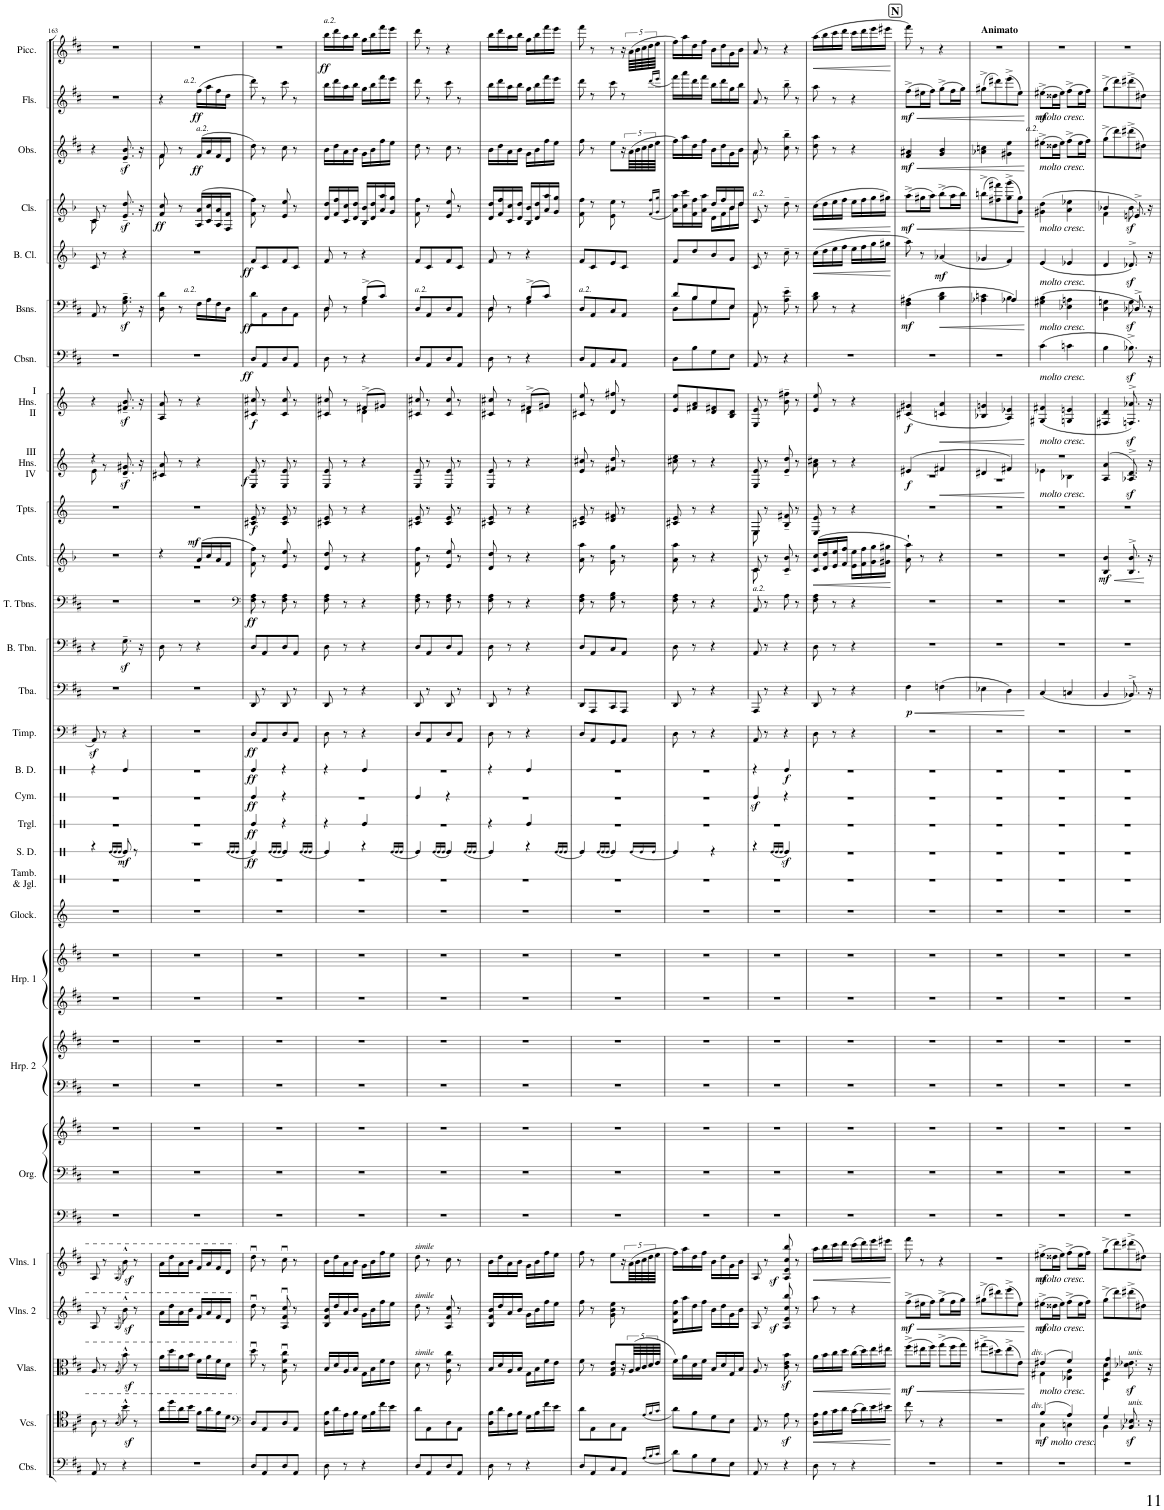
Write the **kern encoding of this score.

**kern	**kern	**dynam	**kern	**dynam	**kern	**dynam	**kern	**dynam	**kern	**kern	**kern	**kern	**kern	**kern	**kern	**kern	**kern	**kern	**dynam	**kern	**dynam	**kern	**dynam	**kern	**dynam	**kern	**dynam	**kern	**dynam	**kern	**kern	**dynam	**kern	**dynam	**kern	**dynam	**kern	**dynam	**kern	**dynam	**kern	**dynam	**kern	**dynam	**kern	**dynam	**kern	**dynam	**kern	**dynam	**kern	**dynam	**kern	**dynam
*part29	*part28	*part28	*part27	*part27	*part26	*part26	*part25	*part25	*part24	*part24	*part24	*part23	*part23	*part22	*part22	*part21	*part20	*part19	*part19	*part18	*part18	*part17	*part17	*part16	*part16	*part15	*part15	*part14	*part14	*part13	*part12	*part12	*part11	*part11	*part10	*part10	*part9	*part9	*part8	*part8	*part7	*part7	*part6	*part6	*part5	*part5	*part4	*part4	*part3	*part3	*part2	*part2	*part1	*part1
*staff33	*staff32	*staff32	*staff31	*staff31	*staff30	*staff30	*staff29	*staff29	*staff28	*staff27	*staff26	*staff25	*staff24	*staff23	*staff22	*staff21	*staff20	*staff19	*staff19	*staff18	*staff18	*staff17	*staff17	*staff16	*staff16	*staff15	*staff15	*staff14	*staff14	*staff13	*staff12	*staff12	*staff11	*staff11	*staff10	*staff10	*staff9	*staff9	*staff8	*staff8	*staff7	*staff7	*staff6	*staff6	*staff5	*staff5	*staff4	*staff4	*staff3	*staff3	*staff2	*staff2	*staff1	*staff1
*I"Contrabasses	*I"Violoncellos	*	*I"Violas	*	*I"Violins 2	*	*I"Violins 1	*	*I"Organ	*	*	*I"Harp 2	*	*I"Harp 1	*	*I"Glockenspiel	*I"Tambourine &amp; Jingles	*I"Snare Drum	*	*I"Triangle	*	*I"Cymbal	*	*I"Bass Drum	*	*I"Timpani	*	*I"Tuba	*	*I"Bass Trombone	*I"2 Tenor Trombones	*	*I"2 A Cornets	*	*I"2 F Trumpets	*	*I"III F Horns IV	*	*I"I F Horns II	*	*I"Contrabassoon	*	*I"2 Bassoons	*	*I"A Bass Clarinet	*	*I"2 A Clarinets	*	*I"2 Oboes	*	*I"2 Flutes	*	*I"Piccolo (II ad lib.)	*
*I'Cbs.	*I'Vcs.	*	*I'Vlas.	*	*I'Vlns. 2	*	*I'Vlns. 1	*	*I'Org.	*	*	*I'Hrp. 2	*	*I'Hrp. 1	*	*I'Glock.	*I'Tamb. &amp; Jgl.	*I'S. D.	*	*I'Trgl.	*	*I'Cym.	*	*I'B. D.	*	*I'Timp.	*	*I'Tba.	*	*I'B. Tbn.	*I'T. Tbns.	*	*I'Cnts.	*	*I'Tpts.	*	*I'III Hns. IV	*	*I'I Hns. II	*	*I'Cbsn.	*	*I'Bsns.	*	*I'B. Cl.	*	*I'Cls.	*	*I'Obs.	*	*I'Fls.	*	*I'Picc.	*
!!LO:PB:g=z
*clefF4	*clefC4	*	*clefC3	*	*clefG2	*	*clefG2	*	*clefF4	*clefF4	*clefG2	*clefF4	*clefG2	*clefG2	*clefG2	*clefG2	*clefX	*clefX	*	*clefX	*	*clefX	*	*clefX	*	*clefF4	*	*clefF4	*	*clefF4	*clefF4	*	*clefG2	*	*clefG2	*	*clefG2	*	*clefG2	*	*clefF4	*	*clefF4	*	*clefG2	*	*clefG2	*	*clefG2	*	*clefG2	*	*clefG2	*
*Trd7c12	*	*	*	*	*	*	*	*	*	*	*	*	*	*	*	*Trd-14c-24	*	*	*	*	*	*	*	*	*	*	*	*	*	*	*	*	*Trd2c3	*	*Trd-3c-5	*	*Trd4c7	*	*Trd4c7	*	*Trd7c12	*	*	*	*Trd9c15	*	*Trd2c3	*	*	*	*	*	*Trd-7c-12	*
*k[f#c#]	*k[f#c#]	*	*k[f#c#]	*	*k[f#c#]	*	*k[f#c#]	*	*k[f#c#]	*k[f#c#]	*k[f#c#]	*k[f#c#]	*k[f#c#]	*k[f#c#]	*k[f#c#]	*k[]	*k[]	*k[]	*	*k[]	*	*k[]	*	*k[]	*	*k[f#]	*	*k[f#c#]	*	*k[f#c#]	*k[f#c#]	*	*k[b-]	*	*k[]	*	*k[]	*	*k[]	*	*k[f#c#]	*	*k[f#c#]	*	*k[b-]	*	*k[b-]	*	*k[f#c#]	*	*k[f#c#]	*	*k[f#c#]	*
*M2/4	*M2/4	*	*M2/4	*	*M2/4	*	*M2/4	*	*M2/4	*M2/4	*M2/4	*M2/4	*M2/4	*M2/4	*M2/4	*M2/4	*M2/4	*M2/4	*	*M2/4	*	*M2/4	*	*M2/4	*	*M2/4	*	*M2/4	*	*M2/4	*M2/4	*	*M2/4	*	*M2/4	*	*M2/4	*	*M2/4	*	*M2/4	*	*M2/4	*	*M2/4	*	*M2/4	*	*M2/4	*	*M2/4	*	*M2/4	*
=163	=163	=163	=163	=163	=163	=163	=163	=163	=163	=163	=163	=163	=163	=163	=163	=163	=163	=163	=163	=163	=163	=163	=163	=163	=163	=163	=163	=163	=163	=163	=163	=163	=163	=163	=163	=163	=163	=163	=163	=163	=163	=163	=163	=163	=163	=163	=163	=163	=163	=163	=163	=163	=163	=163
*	*	*	*	*	*	*	*	*	*	*	*	*	*	*	*	*	*	*^	*	*	*	*	*	*	*	*	*	*	*	*	*	*	*	*	*	*	*^	*	*	*	*	*	*	*	*	*	*^	*	*	*	*	*	*	*
8AA/	8A\	.	8A/	.	8A/	.	8A/	.	2r	2r	2r	2r	2r	2r	2r	2r	2r	4r	8.ryy	.	2r	.	2r	.	4r	.	8AAz</	.	2r	.	4r	2r	.	2r	.	2r	.	4r	8e\	.	4r	.	2r	.	8AA/	.	8c/	.	8c/	8c\	.	4r	.	2r	.	2r	.
8r	8r	.	8r	.	8r	.	8r	.	.	.	.	.	.	.	.	.	.	.	.	.	.	.	.	.	.	.	8r	.	.	.	.	.	.	.	.	.	.	.	8r	.	.	.	.	.	8r	.	8r	.	8r	8ryy	.	.	.	.	.	.	.
.	.	.	.	.	.	.	.	.	.	.	.	.	.	.	.	.	.	.	(<48Re!/LL	.	.	.	.	.	.	.	.	.	.	.	.	.	.	.	.	.	.	.	.	.	.	.	.	.	.	.	.	.	.	.	.	.	.	.	.	.	.
.	.	.	.	.	.	.	.	.	.	.	.	.	.	.	.	.	.	.	48Re!/	.	.	.	.	.	.	.	.	.	.	.	.	.	.	.	.	.	.	.	.	.	.	.	.	.	.	.	.	.	.	.	.	.	.	.	.	.	.
.	.	.	.	.	.	.	.	.	.	.	.	.	.	.	.	.	.	.	48Re!/JJ	.	.	.	.	.	.	.	.	.	.	.	.	.	.	.	.	.	.	.	.	.	.	.	.	.	.	.	.	.	.	.	.	.	.	.	.	.	.
.	(8qA/	.	(8qA/	.	(8qA/	.	(8qA/	.	.	.	.	.	.	.	.	.	.	.	.	.	.	.	.	.	.	.	.	.	.	.	.	.	.	.	.	.	.	.	.	.	.	.	.	.	.	.	.	.	.	.	.	.	.	.	.	.	.
!	!	!	!	!	!	!	!	!	!	!	!	!	!	!	!	!	!	!	!	!LO:DY:b	!	!	!	!	!	!	!	!	!	!	!	!	!	!	!	!	!	!	!	!LO:DY:b	!	!	!	!	!	!	!	!	!	!	!LO:DY:b	!	!	!	!	!	!
4r	8bz<^^\)	.	8bz<^^\)	.	8bz<^^\)	.	8bz<^^\)	.	.	.	.	.	.	.	.	.	.	8Re^/	4ryy	mf	.	.	.	.	4Re/	.	4r	.	.	.	8.Gz<~\	.	.	.	.	.	.	8.d/~ 8.g#X/~	4ryy	sf	8.f#X/z<~ 8.b/z<~	.	.	.	8.G\z<~ 8.B\z<~	.	4r	.	8.e/~< 8.dd/~<	4ryy	sf	8.e/z<~ 8.b/z<~	.	.	.	.	.
.	8r	.	8r	.	8r	.	8r	.	.	.	.	.	.	.	.	.	.	8r	.	.	.	.	.	.	.	.	.	.	.	.	.	.	.	.	.	.	.	.	.	.	.	.	.	.	.	.	.	.	.	.	.	.	.	.	.	.	.
.	.	.	.	.	.	.	.	.	.	.	.	.	.	.	.	.	.	.	.	.	.	.	.	.	.	.	.	.	.	.	16r	.	.	.	.	.	.	16r	.	.	16r	.	.	.	16r	.	.	.	16r	.	.	16r	.	.	.	.	.
*	*	*	*	*	*	*	*	*	*	*	*	*	*	*	*	*	*	*	*	*	*	*	*	*	*	*	*	*	*	*	*	*	*	*	*	*	*	*v	*v	*	*	*	*	*	*	*	*	*	*v	*v	*	*	*	*	*	*	*
=164	=164	=164	=164	=164	=164	=164	=164	=164	=164	=164	=164	=164	=164	=164	=164	=164	=164	=164	=164	=164	=164	=164	=164	=164	=164	=164	=164	=164	=164	=164	=164	=164	=164	=164	=164	=164	=164	=164	=164	=164	=164	=164	=164	=164	=164	=164	=164	=164	=164	=164	=164	=164	=164	=164	=164
*	*	*	*	*	*	*	*	*	*	*	*	*	*	*	*	*	*	*	*	*	*	*	*	*	*	*	*	*	*	*	*	*	*	*^	*	*	*	*	*	*	*	*	*	*	*	*	*	*	*	*^	*	*	*	*	*
!	!	!	!	!	!	!	!	!	!	!	!	!	!	!	!	!	!	!	!	!	!	!	!	!	!	!	!	!	!	!	!	!	!	!	!	!	!	!	!	!	!	!	!	!	!	!	!	!	!	!LO:DY:b	!	!	!	!	!	!	!
2r	16a'^\LL	.	16a'^\LL	.	16a'^\LL	.	16a'^\LL	.	2r	2r	2r	2r	2r	2r	2r	2r	2r	2r	4..ryy	.	2r	.	2r	.	2r	.	2r	.	2r	.	8D\	2r	.	4r	2r	.	2r	.	8c#X/ 8a/	.	8A/ 8a/	.	2r	.	8D\ 8d\	.	2r	.	8f/ 8cc/	ff	8f#/	8f#\	.	4r	.	2r	.
.	16dd'\	.	16dd'\	.	16dd'\	.	16dd'\	.	.	.	.	.	.	.	.	.	.	.	.	.	.	.	.	.	.	.	.	.	.	.	.	.	.	.	.	.	.	.	.	.	.	.	.	.	.	.	.	.	.	.	.	.	.	.	.	.	.
.	16a'\	.	16a'\	.	16a'\	.	16a'\	.	.	.	.	.	.	.	.	.	.	.	.	.	.	.	.	.	.	.	.	.	.	.	8r	.	.	.	.	.	.	.	8r	.	8r	.	.	.	8r	.	.	.	8r	.	8r	8ryy	.	.	.	.	.
.	16b'\JJ	.	16b'\JJ	.	16b'\JJ	.	16b'\JJ	.	.	.	.	.	.	.	.	.	.	.	.	.	.	.	.	.	.	.	.	.	.	.	.	.	.	.	.	.	.	.	.	.	.	.	.	.	.	.	.	.	.	.	.	.	.	.	.	.	.
!	!	!	!	!	!	!	!	!	!	!	!	!	!	!	!	!	!	!	!	!	!	!	!	!	!	!	!	!	!	!	!	!	!	!	!	!	!	!	!	!	!	!	!	!	!	!	!	!	!	!	!	!	!	!LO:TX:a:i:t=a.2.	!	!	!
!	!	!	!	!	!	!	!	!	!	!	!	!	!	!	!	!	!	!	!	!	!	!	!	!	!	!	!	!	!	!	!	!	!	!	!	!	!	!	!	!	!	!	!	!	!	!	!	!	!	!	!LO:TX:a:i:t=a.2.	!	!	!	!	!	!
!	!	!	!	!	!	!	!	!	!	!	!	!	!	!	!	!	!	!	!	!	!	!	!	!	!	!	!	!	!	!	!	!	!	!	!	!	!	!	!	!	!	!	!	!	!LO:TX:a:i:t=a.2.	!	!	!	!	!	!	!	!	!	!	!	!
!	!	!	!	!	!	!	!	!	!	!	!	!	!	!	!	!	!	!	!	!	!	!	!	!	!	!	!	!	!	!	!	!	!	!	!	!LO:DY:a	!	!	!	!	!	!	!	!	!	!	!	!	!	!	!	!	!LO:DY:b	!	!LO:DY:b	!	!
.	16f#'\LL	.	16f#'\LL	.	16f#'/LL	.	16f#'/LL	.	.	.	.	.	.	.	.	.	.	.	.	.	.	.	.	.	.	.	.	.	.	.	4r	.	.	(16a/LL	.	mf	.	.	4r	.	4r	.	.	.	16F#\LL	.	.	.	(>16A/ 16a/LL	.	(16f#/LL	4ryy	ff	(16ff#\LL	ff	.	.
.	16a'\	.	16a'\	.	16a'/	.	16a'/	.	.	.	.	.	.	.	.	.	.	.	.	.	.	.	.	.	.	.	.	.	.	.	.	.	.	16cc/	.	.	.	.	.	.	.	.	.	.	16A\	.	.	.	16c/ 16cc/	.	16a/	.	.	16aa\	.	.	.
.	16f#'\	.	16f#'\	.	16f#'/	.	16f#'/	.	.	.	.	.	.	.	.	.	.	.	.	.	.	.	.	.	.	.	.	.	.	.	.	.	.	16a/	.	.	.	.	.	.	.	.	.	.	16F#\	.	.	.	16A/ 16a/	.	16f#/	.	.	16ff#\	.	.	.
.	16d'\JJ	.	16d'\JJ	.	16d'/JJ	.	16d'/JJ	.	.	.	.	.	.	.	.	.	.	.	48Re!/LL	.	.	.	.	.	.	.	.	.	.	.	.	.	.	16f/JJ	.	.	.	.	.	.	.	.	.	.	16D\JJ	.	.	.	16F/ 16f/JJ	.	16d/JJ	.	.	16dd\JJ	.	.	.
.	.	.	.	.	.	.	.	.	.	.	.	.	.	.	.	.	.	.	48Re!/	.	.	.	.	.	.	.	.	.	.	.	.	.	.	.	.	.	.	.	.	.	.	.	.	.	.	.	.	.	.	.	.	.	.	.	.	.	.
.	.	.	.	.	.	.	.	.	.	.	.	.	.	.	.	.	.	.	48Re!/JJ	.	.	.	.	.	.	.	.	.	.	.	.	.	.	.	.	.	.	.	.	.	.	.	.	.	.	.	.	.	.	.	.	.	.	.	.	.	.
*	*	*	*	*	*	*	*	*	*	*	*	*	*	*	*	*	*	*	*	*	*	*	*	*	*	*	*	*	*	*	*	*	*	*v	*v	*	*	*	*	*	*	*	*	*	*	*	*	*	*	*	*v	*v	*	*	*	*	*
=165	=165	=165	=165	=165	=165	=165	=165	=165	=165	=165	=165	=165	=165	=165	=165	=165	=165	=165	=165	=165	=165	=165	=165	=165	=165	=165	=165	=165	=165	=165	=165	=165	=165	=165	=165	=165	=165	=165	=165	=165	=165	=165	=165	=165	=165	=165	=165	=165	=165	=165	=165	=165	=165	=165	=165
*	*clefF4	*	*	*	*	*	*	*	*	*	*	*	*	*	*	*	*	*	*	*	*	*	*	*	*	*	*	*	*	*	*	*clefF4	*	*	*	*	*	*	*	*	*	*	*	*	*	*	*	*	*	*	*	*	*	*	*
!	!	!	!	!	!	!	!	!	!	!	!	!	!	!	!	!	!	!	!	!LO:DY:b	!	!LO:DY:b	!	!LO:DY:b	!	!LO:DY:b	!	!LO:DY:b	!	!	!	!	!LO:DY:b	!	!	!	!LO:DY:b	!	!LO:DY:b	!	!LO:DY:b	!	!LO:DY:b	!	!LO:DY:b	!	!LO:DY:b	!	!	!	!	!	!	!	!
8D'/L	8D'/L	.	8dd^u\	.	8dd^u\	.	8dd^u\	.	2r	2r	2r	2r	2r	2r	2r	2r	2r	4Re^/)	8.ryy	ff	4Re/	ff	4Re/	ff	4Re/	ff	8D/L	ff	8DD'/	.	8D'/L	8F#\ 8A\	ff	8f\ 8ff\)	.	8c#X/ 8e/	f	8E/ 8e/	f	8c#X/ 8cc#X/	f	8D'/L	ff	8d'\L	ff	8f'/L	ff	8f\ 8ff\)	.	8dd\)	.	8ddd\)	.	2r	.
8AA'/	8AA'/	.	8r	.	8r	.	8r	.	.	.	.	.	.	.	.	.	.	.	.	.	.	.	.	.	.	.	8AA/	.	8r	.	8AA'/	8r	.	8r	.	8r	.	8r	.	8r	.	8AA'/	.	8AA'\	.	8c'/	.	8r	.	8r	.	8r	.	.	.
.	.	.	.	.	.	.	.	.	.	.	.	.	.	.	.	.	.	.	(<48Re!/LL	.	.	.	.	.	.	.	.	.	.	.	.	.	.	.	.	.	.	.	.	.	.	.	.	.	.	.	.	.	.	.	.	.	.	.	.
.	.	.	.	.	.	.	.	.	.	.	.	.	.	.	.	.	.	.	48Re!/	.	.	.	.	.	.	.	.	.	.	.	.	.	.	.	.	.	.	.	.	.	.	.	.	.	.	.	.	.	.	.	.	.	.	.	.
.	.	.	.	.	.	.	.	.	.	.	.	.	.	.	.	.	.	.	48Re!/JJ	.	.	.	.	.	.	.	.	.	.	.	.	.	.	.	.	.	.	.	.	.	.	.	.	.	.	.	.	.	.	.	.	.	.	.	.
8D'/	8D'/	.	8A\^u 8f#\^u 8cc#\^u	.	8A/^u 8f#/^u 8cc#/^u	.	8cc#^u\	.	.	.	.	.	.	.	.	.	.	(4Re^/	8.ryy	.	4r	.	4r	.	4r	.	8D/	.	8DD'/	.	8D'/	8F#\ 8A\	.	8e/ 8ee/	.	8c#/ 8e/	.	8E/ 8e/	.	8c#/ 8cc#/	.	8D'/	.	8D'\	.	8f'/	.	8e/ 8ee/	.	8cc#\	.	8ccc#\	.	.	.
8AA'/J	8AA'/J	.	8r	.	8r	.	8r	.	.	.	.	.	.	.	.	.	.	.	.	.	.	.	.	.	.	.	8AA/J	.	8r	.	8AA'/J	8r	.	8r	.	8r	.	8r	.	8r	.	8AA'/J	.	8AA'\J	.	8c'/J	.	8r	.	8r	.	8r	.	.	.
.	.	.	.	.	.	.	.	.	.	.	.	.	.	.	.	.	.	.	48Re!/LL	.	.	.	.	.	.	.	.	.	.	.	.	.	.	.	.	.	.	.	.	.	.	.	.	.	.	.	.	.	.	.	.	.	.	.	.
.	.	.	.	.	.	.	.	.	.	.	.	.	.	.	.	.	.	.	48Re!/	.	.	.	.	.	.	.	.	.	.	.	.	.	.	.	.	.	.	.	.	.	.	.	.	.	.	.	.	.	.	.	.	.	.	.	.
.	.	.	.	.	.	.	.	.	.	.	.	.	.	.	.	.	.	.	48Re!/JJ	.	.	.	.	.	.	.	.	.	.	.	.	.	.	.	.	.	.	.	.	.	.	.	.	.	.	.	.	.	.	.	.	.	.	.	.
=166	=166	=166	=166	=166	=166	=166	=166	=166	=166	=166	=166	=166	=166	=166	=166	=166	=166	=166	=166	=166	=166	=166	=166	=166	=166	=166	=166	=166	=166	=166	=166	=166	=166	=166	=166	=166	=166	=166	=166	=166	=166	=166	=166	=166	=166	=166	=166	=166	=166	=166	=166	=166	=166	=166	=166
*	*	*	*	*	*	*	*	*	*	*	*	*	*	*	*	*	*	*	*	*	*	*	*	*	*	*	*	*	*	*	*	*	*	*	*	*	*	*	*	*^	*	*	*	*^	*	*	*	*	*	*	*	*	*	*	*
!	!	!	!	!	!	!	!	!	!	!	!	!	!	!	!	!	!	!	!	!	!	!	!	!	!	!	!	!	!	!	!	!	!	!	!	!	!	!	!	!	!	!	!	!	!	!	!	!	!	!	!	!	!	!	!	!LO:TX:a:i:t=a.2.	!
!	!	!	!	!	!	!	!	!	!	!	!	!	!	!	!	!	!	!	!	!	!	!	!	!	!	!	!	!	!	!	!	!	!	!	!	!	!	!	!	!	!	!	!	!	!	!	!	!	!	!	!	!	!	!	!	!	!LO:DY:b
8D'\	16D\'^ 16B\'^LL	.	16B'^/LL	.	16B/'^ 16f#/'^ 16b/'^LL	.	16b'^\LL	.	2r	2r	2r	2r	2r	2r	2r	2r	2r	4Re^/)	4..ryy	.	4r	.	2r	.	4r	.	8D\	.	8DD'/	.	8D'\	8F#\ 8A\	.	8d/ 8dd/	.	8c#X/ 8e/	.	8E/ 8e/	.	8c#X/ 8cc#X/	4ryy	.	8D'\	.	8D'/	8D'\	.	8f'/	.	16d/'^ 16dd/'^LL	.	16b'^\LL	.	16bb'^\LL	.	16bb'^\LL	ff
.	16d'\	.	16d'/	.	16dd'/	.	16dd'\	.	.	.	.	.	.	.	.	.	.	.	.	.	.	.	.	.	.	.	.	.	.	.	.	.	.	.	.	.	.	.	.	.	.	.	.	.	.	.	.	.	.	16f/' 16ff/'	.	16dd'\	.	16ddd'\	.	16ddd'\	.
8r	16A'\	.	16A'/	.	16a'/	.	16a'\	.	.	.	.	.	.	.	.	.	.	.	.	.	.	.	.	.	.	.	8r	.	8r	.	8r	8r	.	8r	.	8r	.	8r	.	8r	.	.	8r	.	8r	8ryy	.	8r	.	16c/' 16cc/'	.	16a'\	.	16aa'\	.	16aa'\	.
.	16B'\JJ	.	16B'/JJ	.	16b'/JJ	.	16b'\JJ	.	.	.	.	.	.	.	.	.	.	.	.	.	.	.	.	.	.	.	.	.	.	.	.	.	.	.	.	.	.	.	.	.	.	.	.	.	.	.	.	.	.	16d/' 16dd/'JJ	.	16b'\JJ	.	16bb'\JJ	.	16bb'\JJ	.
4r	16G'\LL	.	16G'\LL	.	16g'\LL	.	16g'\LL	.	.	.	.	.	.	.	.	.	.	4r	.	.	4Re/	.	.	.	4Re/	.	4r	.	4r	.	4r	4r	.	4r	.	4r	.	4r	.	(8f#X^/L	4d\	.	4r	.	(8B^/L	4G\	.	4r	.	16B-/' 16b-/'LL	.	16g'\LL	.	16gg'\LL	.	16gg'\LL	.
.	16B'\	.	16B'\	.	16b'\	.	16b'\	.	.	.	.	.	.	.	.	.	.	.	.	.	.	.	.	.	.	.	.	.	.	.	.	.	.	.	.	.	.	.	.	.	.	.	.	.	.	.	.	.	.	16d/' 16dd/'	.	16b'\	.	16bb'\	.	16bb'\	.
.	16f#'\	.	16f#'\	.	16ff#'\	.	16ff#'\	.	.	.	.	.	.	.	.	.	.	.	.	.	.	.	.	.	.	.	.	.	.	.	.	.	.	.	.	.	.	.	.	8g#X/J)	.	.	.	.	8c#/J)	.	.	.	.	16a/' 16aa/'	.	16ff#'\	.	16fff#'\	.	16fff#'\	.
.	16e'\JJ	.	16e'\JJ	.	16ee'\JJ	.	16ee'\JJ	.	.	.	.	.	.	.	.	.	.	.	(<48Re!/LL	.	.	.	.	.	.	.	.	.	.	.	.	.	.	.	.	.	.	.	.	.	.	.	.	.	.	.	.	.	.	16g/' 16gg/'JJ	.	16ee'\JJ	.	16eee'\JJ	.	16eee'\JJ	.
.	.	.	.	.	.	.	.	.	.	.	.	.	.	.	.	.	.	.	48Re!/	.	.	.	.	.	.	.	.	.	.	.	.	.	.	.	.	.	.	.	.	.	.	.	.	.	.	.	.	.	.	.	.	.	.	.	.	.	.
.	.	.	.	.	.	.	.	.	.	.	.	.	.	.	.	.	.	.	48Re!/JJ	.	.	.	.	.	.	.	.	.	.	.	.	.	.	.	.	.	.	.	.	.	.	.	.	.	.	.	.	.	.	.	.	.	.	.	.	.	.
*	*	*	*	*	*	*	*	*	*	*	*	*	*	*	*	*	*	*	*	*	*	*	*	*	*	*	*	*	*	*	*	*	*	*	*	*	*	*	*	*v	*v	*	*	*	*v	*v	*	*	*	*	*	*	*	*	*	*	*
=167	=167	=167	=167	=167	=167	=167	=167	=167	=167	=167	=167	=167	=167	=167	=167	=167	=167	=167	=167	=167	=167	=167	=167	=167	=167	=167	=167	=167	=167	=167	=167	=167	=167	=167	=167	=167	=167	=167	=167	=167	=167	=167	=167	=167	=167	=167	=167	=167	=167	=167	=167	=167	=167	=167	=167
!	!	!	!	!	!	!	!	!	!	!	!	!	!	!	!	!	!	!	!	!	!	!	!	!	!	!	!	!	!	!	!	!	!	!	!	!	!	!	!	!	!	!	!	!LO:TX:a:i:t=a.2.	!	!	!	!	!	!	!	!	!	!	!
!	!	!	!	!	!	!	!LO:TX:a:i:t=simile	!	!	!	!	!	!	!	!	!	!	!	!	!	!	!	!	!	!	!	!	!	!	!	!	!	!	!	!	!	!	!	!	!	!	!	!	!	!	!	!	!	!	!	!	!	!	!	!
!	!	!	!	!	!LO:TX:a:i:t=simile	!	!	!	!	!	!	!	!	!	!	!	!	!	!	!	!	!	!	!	!	!	!	!	!	!	!	!	!	!	!	!	!	!	!	!	!	!	!	!	!	!	!	!	!	!	!	!	!	!	!
!	!	!	!LO:TX:a:i:t=simile	!	!	!	!	!	!	!	!	!	!	!	!	!	!	!	!	!	!	!	!	!	!	!	!	!	!	!	!	!	!	!	!	!	!	!	!	!	!	!	!	!	!	!	!	!	!	!	!	!	!	!	!
8D'/L	8d'\L	.	8d^\	.	8dd^\	.	8dd^\	.	2r	2r	2r	2r	2r	2r	2r	2r	2r	4Re/)	8.ryy	.	2r	.	4Re/	.	2r	.	8D/L	.	8DD'/	.	8D'/L	8F#\ 8A\	.	8f\ 8ff\	.	8c#X/ 8e/	.	8E/ 8e/	.	8c#X/ 8cc#X/	.	8D'/L	.	8D'/L	.	8f'/L	.	8f\ 8ff\	.	8dd\	.	8ddd\	.	8ddd\	.
8AA'/	8AA'\	.	8r	.	8r	.	8r	.	.	.	.	.	.	.	.	.	.	.	.	.	.	.	.	.	.	.	8AA/	.	8r	.	8AA'/	8r	.	8r	.	8r	.	8r	.	8r	.	8AA'/	.	8AA'/	.	8c'/	.	8r	.	8r	.	8r	.	8r	.
.	.	.	.	.	.	.	.	.	.	.	.	.	.	.	.	.	.	.	(<48Re!/LL	.	.	.	.	.	.	.	.	.	.	.	.	.	.	.	.	.	.	.	.	.	.	.	.	.	.	.	.	.	.	.	.	.	.	.	.
.	.	.	.	.	.	.	.	.	.	.	.	.	.	.	.	.	.	.	48Re!/	.	.	.	.	.	.	.	.	.	.	.	.	.	.	.	.	.	.	.	.	.	.	.	.	.	.	.	.	.	.	.	.	.	.	.	.
.	.	.	.	.	.	.	.	.	.	.	.	.	.	.	.	.	.	.	48Re!/JJ	.	.	.	.	.	.	.	.	.	.	.	.	.	.	.	.	.	.	.	.	.	.	.	.	.	.	.	.	.	.	.	.	.	.	.	.
8D'/	8D'\	.	8A\^ 8f#\^ 8cc#\^	.	8A/^ 8f#/^ 8cc#/^	.	8cc#^\	.	.	.	.	.	.	.	.	.	.	(4Re^/	8.ryy	.	.	.	4r	.	.	.	8D/	.	8DD'/	.	8D'/	8F#\ 8A\	.	8e/ 8ee/	.	8c#/ 8e/	.	8E/ 8e/	.	8c#/ 8cc#/	.	8D'/	.	8D'/	.	8f'/	.	8e/ 8ee/	.	8cc#\	.	8ccc#\	.	4r	.
8AA'/J	8AA'\J	.	8r	.	8r	.	8r	.	.	.	.	.	.	.	.	.	.	.	.	.	.	.	.	.	.	.	8AA/J	.	8r	.	8AA'/J	8r	.	8r	.	8r	.	8r	.	8r	.	8AA'/J	.	8AA'/J	.	8c'/J	.	8r	.	8r	.	8r	.	.	.
.	.	.	.	.	.	.	.	.	.	.	.	.	.	.	.	.	.	.	48Re!/LL	.	.	.	.	.	.	.	.	.	.	.	.	.	.	.	.	.	.	.	.	.	.	.	.	.	.	.	.	.	.	.	.	.	.	.	.
.	.	.	.	.	.	.	.	.	.	.	.	.	.	.	.	.	.	.	48Re!/	.	.	.	.	.	.	.	.	.	.	.	.	.	.	.	.	.	.	.	.	.	.	.	.	.	.	.	.	.	.	.	.	.	.	.	.
.	.	.	.	.	.	.	.	.	.	.	.	.	.	.	.	.	.	.	48Re!/JJ	.	.	.	.	.	.	.	.	.	.	.	.	.	.	.	.	.	.	.	.	.	.	.	.	.	.	.	.	.	.	.	.	.	.	.	.
=168	=168	=168	=168	=168	=168	=168	=168	=168	=168	=168	=168	=168	=168	=168	=168	=168	=168	=168	=168	=168	=168	=168	=168	=168	=168	=168	=168	=168	=168	=168	=168	=168	=168	=168	=168	=168	=168	=168	=168	=168	=168	=168	=168	=168	=168	=168	=168	=168	=168	=168	=168	=168	=168	=168	=168
*	*	*	*	*	*	*	*	*	*	*	*	*	*	*	*	*	*	*	*	*	*	*	*	*	*	*	*	*	*	*	*	*	*	*	*	*	*	*	*	*^	*	*	*	*^	*	*	*	*	*	*	*	*	*	*	*
8D'\	16D\'^ 16B\'^LL	.	16B'^/LL	.	16B/'^ 16f#/'^ 16b/'^LL	.	16b'^\LL	.	2r	2r	2r	2r	2r	2r	2r	2r	2r	4Re^/)	4..ryy	.	4r	.	2r	.	4r	.	8D\	.	8DD'/	.	8D'\	8F#\ 8A\	.	8d/ 8dd/	.	8c#X/ 8e/	.	8E/ 8e/	.	8c#X/ 8cc#X/	4ryy	.	8D'\	.	8D'/	8D'\	.	8f'/	.	16d/'^ 16dd/'^LL	.	16b'^\LL	.	16bb'^\LL	.	16bb'^\LL	.
.	16d'\	.	16d'/	.	16dd'/	.	16dd'\	.	.	.	.	.	.	.	.	.	.	.	.	.	.	.	.	.	.	.	.	.	.	.	.	.	.	.	.	.	.	.	.	.	.	.	.	.	.	.	.	.	.	16f/' 16ff/'	.	16dd'\	.	16ddd'\	.	16ddd'\	.
8r	16A'\	.	16A'/	.	16a'/	.	16a'\	.	.	.	.	.	.	.	.	.	.	.	.	.	.	.	.	.	.	.	8r	.	8r	.	8r	8r	.	8r	.	8r	.	8r	.	8r	.	.	8r	.	8r	8ryy	.	8r	.	16c/' 16cc/'	.	16a'\	.	16aa'\	.	16aa'\	.
.	16B'\JJ	.	16B'/JJ	.	16b'/JJ	.	16b'\JJ	.	.	.	.	.	.	.	.	.	.	.	.	.	.	.	.	.	.	.	.	.	.	.	.	.	.	.	.	.	.	.	.	.	.	.	.	.	.	.	.	.	.	16d/' 16dd/'JJ	.	16b'\JJ	.	16bb'\JJ	.	16bb'\JJ	.
4r	16G'\LL	.	16G'\LL	.	16g'\LL	.	16g'\LL	.	.	.	.	.	.	.	.	.	.	4r	.	.	4Re/	.	.	.	4Re/	.	4r	.	4r	.	4r	4r	.	4r	.	4r	.	4r	.	(8f#X^/L	4d\	.	4r	.	(8B^/L	4G\	.	4r	.	16B-/' 16b-/'LL	.	16g'\LL	.	16gg'\LL	.	16gg'\LL	.
.	16B'\	.	16B'\	.	16b'\	.	16b'\	.	.	.	.	.	.	.	.	.	.	.	.	.	.	.	.	.	.	.	.	.	.	.	.	.	.	.	.	.	.	.	.	.	.	.	.	.	.	.	.	.	.	16d/' 16dd/'	.	16b'\	.	16bb'\	.	16bb'\	.
.	16f#'\	.	16f#'\	.	16ff#'\	.	16ff#'\	.	.	.	.	.	.	.	.	.	.	.	.	.	.	.	.	.	.	.	.	.	.	.	.	.	.	.	.	.	.	.	.	8g#X/J)	.	.	.	.	8c#/J)	.	.	.	.	16a/' 16aa/'	.	16ff#'\	.	16fff#'\	.	16fff#'\	.
.	16e'\JJ	.	16e'\JJ	.	16ee'\JJ	.	16ee'\JJ	.	.	.	.	.	.	.	.	.	.	.	(<48Re!/LL	.	.	.	.	.	.	.	.	.	.	.	.	.	.	.	.	.	.	.	.	.	.	.	.	.	.	.	.	.	.	16g/' 16gg/'JJ	.	16ee'\JJ	.	16eee'\JJ	.	16eee'\JJ	.
.	.	.	.	.	.	.	.	.	.	.	.	.	.	.	.	.	.	.	48Re!/	.	.	.	.	.	.	.	.	.	.	.	.	.	.	.	.	.	.	.	.	.	.	.	.	.	.	.	.	.	.	.	.	.	.	.	.	.	.
.	.	.	.	.	.	.	.	.	.	.	.	.	.	.	.	.	.	.	48Re!/JJ	.	.	.	.	.	.	.	.	.	.	.	.	.	.	.	.	.	.	.	.	.	.	.	.	.	.	.	.	.	.	.	.	.	.	.	.	.	.
*	*	*	*	*	*	*	*	*	*	*	*	*	*	*	*	*	*	*	*	*	*	*	*	*	*	*	*	*	*	*	*	*	*	*	*	*	*	*	*	*v	*v	*	*	*	*v	*v	*	*	*	*	*	*	*	*	*	*	*
=169	=169	=169	=169	=169	=169	=169	=169	=169	=169	=169	=169	=169	=169	=169	=169	=169	=169	=169	=169	=169	=169	=169	=169	=169	=169	=169	=169	=169	=169	=169	=169	=169	=169	=169	=169	=169	=169	=169	=169	=169	=169	=169	=169	=169	=169	=169	=169	=169	=169	=169	=169	=169	=169	=169	=169
*^	*^	*	*	*	*	*	*	*	*	*	*	*	*	*	*	*	*	*	*	*	*	*	*	*	*	*	*	*	*	*	*	*	*	*	*	*	*	*	*	*	*	*	*	*	*	*	*	*^	*	*	*	*^	*	*	*
!	!	!	!	!	!	!	!	!	!	!	!	!	!	!	!	!	!	!	!	!	!	!	!	!	!	!	!	!	!	!	!	!	!	!	!	!	!	!	!	!	!	!	!	!	!	!LO:TX:a:i:t=a.2.	!	!	!	!	!	!	!	!	!	!	!	!	!
8D'>/L	4..ryy	8d'>\L	4..ryy	.	8f#^\	.	8ff#^\	.	8ff#^\	.	2r	2r	2r	2r	2r	2r	2r	2r	2r	4Re/)	8.ryy	.	2r	.	2r	.	2r	.	8D/L	.	8DD'/L	.	8D'/L	8F#\ 8A\	.	8a\ 8aa\	.	8c#X/ 8e/	.	8e/ 8cc#X/	.	8c#X/ 8ee/	.	8D'/L	.	8D'/L	.	8f'/L	.	8f\ 8ff\	4..ryy	.	8ff#\	.	8ddd\	4..ryy	.	8fff#\	.
8AA'>/	.	8AA'>\	.	.	8r	.	8r	.	8r	.	.	.	.	.	.	.	.	.	.	.	.	.	.	.	.	.	.	.	8AA/	.	8AAA'/	.	8AA'/	8r	.	8r	.	8r	.	8r	.	8r	.	8AA'/	.	8AA'/	.	8c'/	.	8r	.	.	8r	.	8r	.	.	8r	.
.	.	.	.	.	.	.	.	.	.	.	.	.	.	.	.	.	.	.	.	.	(<48Re!/LL	.	.	.	.	.	.	.	.	.	.	.	.	.	.	.	.	.	.	.	.	.	.	.	.	.	.	.	.	.	.	.	.	.	.	.	.	.	.
.	.	.	.	.	.	.	.	.	.	.	.	.	.	.	.	.	.	.	.	.	48Re!/	.	.	.	.	.	.	.	.	.	.	.	.	.	.	.	.	.	.	.	.	.	.	.	.	.	.	.	.	.	.	.	.	.	.	.	.	.	.
.	.	.	.	.	.	.	.	.	.	.	.	.	.	.	.	.	.	.	.	.	48Re!/JJ	.	.	.	.	.	.	.	.	.	.	.	.	.	.	.	.	.	.	.	.	.	.	.	.	.	.	.	.	.	.	.	.	.	.	.	.	.	.
8C#'>/	.	8C#'>\	.	.	8G/^ 8B/^ 8e/^L	.	8g\^ 8b\^ 8ee\^	.	8ee^\L	.	.	.	.	.	.	.	.	.	.	(4Re^/	8.ryy	.	.	.	.	.	.	.	8GG/	.	8CC#'/	.	8C#'/	8G\ 8B\	.	8g\ 8gg\	.	8d/ 8f#X/	.	8f#X/ 8dd/	.	8d/ 8ff#X/	.	8C#'/	.	8C#'/	.	8e'/	.	8e\ 8ee\	.	.	8ee\L	.	8ccc#\	.	.	8r	.
8AA'>/J	.	8AA'>\J	.	.	16r	.	8r	.	16r	.	.	.	.	.	.	.	.	.	.	.	.	.	.	.	.	.	.	.	8AA/J	.	8AAA'/J	.	8AA'/J	8r	.	8r	.	8r	.	8r	.	8r	.	8AA'/J	.	8AA'/J	.	8c'/J	.	8r	.	.	16r	.	8r	.	.	16r	.
.	40ryy	.	40ryy	.	(80A/LL	.	.	.	(80a\LL	.	.	.	.	.	.	.	.	.	.	.	48Re!/LL	.	.	.	.	.	.	.	.	.	.	.	.	.	.	.	.	.	.	.	.	.	.	.	.	.	.	.	.	.	40.ryy	.	(80a\LL	.	.	40.ryy	.	(80a\LLLL	.
.	.	.	.	.	80B/	.	.	.	80b\	.	.	.	.	.	.	.	.	.	.	.	.	.	.	.	.	.	.	.	.	.	.	.	.	.	.	.	.	.	.	.	.	.	.	.	.	.	.	.	.	.	.	.	80b\	.	.	.	.	80b\	.
.	.	.	.	.	.	.	.	.	.	.	.	.	.	.	.	.	.	.	.	.	48Re!/	.	.	.	.	.	.	.	.	.	.	.	.	.	.	.	.	.	.	.	.	.	.	.	.	.	.	.	.	.	.	.	.	.	.	.	.	.	.
.	(<80A!/LL	.	(<80A!/LL	.	80c#/	.	.	.	80cc#\	.	.	.	.	.	.	.	.	.	.	.	.	.	.	.	.	.	.	.	.	.	.	.	.	.	.	.	.	.	.	.	.	.	.	.	.	.	.	.	.	.	.	.	80cc#\	.	.	.	.	80cc#\	.
.	80B!/	.	80B!/	.	80d/	.	.	.	80dd\	.	.	.	.	.	.	.	.	.	.	.	.	.	.	.	.	.	.	.	.	.	.	.	.	.	.	.	.	.	.	.	.	.	.	.	.	.	.	.	.	.	(<80f!/ 80ff!/LL	.	80dd\	.	.	(<80ddd!/LL	.	80dd\	.
.	.	.	.	.	.	.	.	.	.	.	.	.	.	.	.	.	.	.	.	.	48Re!/JJ	.	.	.	.	.	.	.	.	.	.	.	.	.	.	.	.	.	.	.	.	.	.	.	.	.	.	.	.	.	.	.	.	.	.	.	.	.	.
.	80c#!/JJ	.	80c#!/JJ	.	80e/JJJJ	.	.	.	80ee\JJJJ	.	.	.	.	.	.	.	.	.	.	.	.	.	.	.	.	.	.	.	.	.	.	.	.	.	.	.	.	.	.	.	.	.	.	.	.	.	.	.	.	.	80g!/ 80gg!/JJ	.	80ee\JJJJ	.	.	80eee!/JJ	.	80ee\JJJJ	.
*v	*v	*	*	*	*	*	*	*	*	*	*	*	*	*	*	*	*	*	*	*v	*v	*	*	*	*	*	*	*	*	*	*	*	*	*	*	*	*	*	*	*	*	*	*	*	*	*	*	*	*	*	*	*	*	*	*v	*v	*	*	*
*	*v	*v	*	*	*	*	*	*	*	*	*	*	*	*	*	*	*	*	*	*	*	*	*	*	*	*	*	*	*	*	*	*	*	*	*	*	*	*	*	*	*	*	*	*	*	*	*	*	*	*	*	*	*	*	*	*
=170	=170	=170	=170	=170	=170	=170	=170	=170	=170	=170	=170	=170	=170	=170	=170	=170	=170	=170	=170	=170	=170	=170	=170	=170	=170	=170	=170	=170	=170	=170	=170	=170	=170	=170	=170	=170	=170	=170	=170	=170	=170	=170	=170	=170	=170	=170	=170	=170	=170	=170	=170	=170	=170	=170	=170
*	*	*	*	*	*	*	*	*	*	*	*	*	*	*	*	*	*	*	*	*	*	*	*	*	*	*	*	*	*	*	*	*	*	*	*	*	*	*	*	*	*	*	*^	*	*	*	*	*	*	*	*	*	*	*	*
8d'\L)	8d'\L)	.	16f#'^\LL)	.	16d\'^ 16a\'^ 16ff#\'^LL	.	16ff#'^\LL)	.	2r	2r	2r	2r	2r	2r	2r	2r	2r	4Re^/)	.	2r	.	2r	.	2r	.	8D\	.	8DD/	.	8D\	8F#\ 8A\	.	8a\ 8aa\	.	8c#X/ 8e/	.	8cc#X\ 8ee\	.	8e/' 8ee/'L	.	8D'\L	.	8d'/L	8D'\L	.	8f'/L	.	16a\'>^> 16aa\'>^>LL)	4ryy	.	16ff#'^\LL)	.	16fff#'^\LL)	.	16ff#'^\LL)	.
.	.	.	16a'\	.	16aa'\	.	16aa'\	.	.	.	.	.	.	.	.	.	.	.	.	.	.	.	.	.	.	.	.	.	.	.	.	.	.	.	.	.	.	.	.	.	.	.	.	.	.	.	.	16cc\'> 16ccc\'>	.	.	16aa'\	.	16aaa'\	.	16aa'\	.
8B'\	8B'\	.	16d'\	.	16dd'\	.	16dd'\	.	.	.	.	.	.	.	.	.	.	.	.	.	.	.	.	.	.	8r	.	8r	.	8r	8r	.	8r	.	8r	.	8r	.	8f#X/' 8a/'	.	8B'\	.	8B'/	8B'\	.	8dd'/	.	16f\'> 16ff\'>	.	.	16dd'\	.	16ddd'\	.	16dd'\	.
.	.	.	16f#'\JJ	.	16ff#'\JJ	.	16ff#'\JJ	.	.	.	.	.	.	.	.	.	.	.	.	.	.	.	.	.	.	.	.	.	.	.	.	.	.	.	.	.	.	.	.	.	.	.	.	.	.	.	.	16a\'> 16aa\'>JJ	.	.	16ff#'\JJ	.	16fff#'\JJ	.	16ff#'\JJ	.
8G'\	8G'\	.	16B'/LL	.	16b'\LL	.	16b'\LL	.	.	.	.	.	.	.	.	.	.	4r	.	.	.	.	.	.	.	4r	.	4r	.	4r	4r	.	4r	.	4r	.	4r	.	8d/' 8f#X/'	.	8G'\	.	8G'/	8G'\	.	8b-'/	.	16dd'>/LL	16d\LL	.	16b'\LL	.	16bb'\LL	.	16b'\LL	.
.	.	.	16d'/	.	16dd'\	.	16dd'\	.	.	.	.	.	.	.	.	.	.	.	.	.	.	.	.	.	.	.	.	.	.	.	.	.	.	.	.	.	.	.	.	.	.	.	.	.	.	.	.	16ff'>/	16f\	.	16dd'\	.	16ddd'\	.	16dd'\	.
8E'\J	8E'\J	.	16G'/	.	16g'\	.	16g'\	.	.	.	.	.	.	.	.	.	.	.	.	.	.	.	.	.	.	.	.	.	.	.	.	.	.	.	.	.	.	.	8B/' 8d/'J	.	8E'\J	.	8E'/J	8E'\J	.	8g'/J	.	16b-'>/	16b-\	.	16g'\	.	16gg'\	.	16g'\	.
.	.	.	16B'/JJ	.	16b'\JJ	.	16b'\JJ	.	.	.	.	.	.	.	.	.	.	.	.	.	.	.	.	.	.	.	.	.	.	.	.	.	.	.	.	.	.	.	.	.	.	.	.	.	.	.	.	16dd'>/JJ	16dd\JJ	.	16b'\JJ	.	16bb'\JJ	.	16b'\JJ	.
=171	=171	=171	=171	=171	=171	=171	=171	=171	=171	=171	=171	=171	=171	=171	=171	=171	=171	=171	=171	=171	=171	=171	=171	=171	=171	=171	=171	=171	=171	=171	=171	=171	=171	=171	=171	=171	=171	=171	=171	=171	=171	=171	=171	=171	=171	=171	=171	=171	=171	=171	=171	=171	=171	=171	=171	=171
*	*	*	*	*	*	*	*	*	*	*	*	*	*	*	*	*	*	*^	*	*	*	*	*	*	*	*	*	*	*	*	*	*	*^	*	*^	*	*	*	*	*	*	*	*	*	*	*	*	*	*	*	*^	*	*	*	*	*
!	!	!	!	!	!	!	!	!	!	!	!	!	!	!	!	!	!	!	!	!	!	!	!	!	!	!	!	!	!	!	!	!	!	!	!	!	!	!	!	!	!	!	!	!	!	!	!	!	!	!	!LO:TX:a:i:t=a.2.	!	!	!	!	!	!	!	!	!
!	!	!	!	!	!	!	!	!	!	!	!	!	!	!	!	!	!	!	!	!	!	!	!	!	!	!	!	!	!	!	!	!LO:TX:a:i:t=a.2.	!	!	!	!	!	!	!	!	!	!	!	!	!	!	!	!	!	!	!	!	!	!	!	!	!	!	!	!
*	*	*	*	*	*	*	*	*	*	*	*	*	*	*	*	*	*	*	*	*	*	*	*	*	*	*	*	*	*	*	*	*	*	*	*	*	*	*	*	*	*	*	*	*	*	*	*	*	*	*	*v	*v	*	*	*	*	*	*	*	*
8AA/	8AA/	.	8A/	.	8A/	.	8A/	.	2r	2r	2r	2r	2r	2r	2r	2r	2r	4r	8.ryy	.	2r	.	4Rez</	.	4r	.	8AA/	.	8AAA/	.	8AA/	8AA/	.	8c/	8c\	.	8E/	8E\	.	8E/ 8e/	.	8E/ 8e/	.	8AA/	.	8AA/	8AA\	.	8c/	.	8c/	.	8a/	8a\	.	8a/	.	8a/	.
8r	8r	.	8r	.	8r	.	8r	.	.	.	.	.	.	.	.	.	.	.	.	.	.	.	.	.	.	.	8r	.	8r	.	8r	8r	.	8r	8ryy	.	8r	8ryy	.	8r	.	8r	.	8r	.	8r	8ryy	.	8r	.	8r	.	8r	8ryy	.	8r	.	8r	.
.	.	.	.	.	.	.	.	.	.	.	.	.	.	.	.	.	.	.	48Re!/LL	.	.	.	.	.	.	.	.	.	.	.	.	.	.	.	.	.	.	.	.	.	.	.	.	.	.	.	.	.	.	.	.	.	.	.	.	.	.	.	.
.	.	.	.	.	.	.	.	.	.	.	.	.	.	.	.	.	.	.	48Re!/	.	.	.	.	.	.	.	.	.	.	.	.	.	.	.	.	.	.	.	.	.	.	.	.	.	.	.	.	.	.	.	.	.	.	.	.	.	.	.	.
.	.	.	.	.	.	.	.	.	.	.	.	.	.	.	.	.	.	.	48Re!/JJ	.	.	.	.	.	.	.	.	.	.	.	.	.	.	.	.	.	.	.	.	.	.	.	.	.	.	.	.	.	.	.	.	.	.	.	.	.	.	.	.
!	!	!	!	!	!	!	!	!	!	!	!	!	!	!	!	!	!	!	!	!LO:DY:b	!	!	!	!	!	!LO:DY:b	!	!	!	!	!	!	!	!	!	!	!	!	!	!	!	!	!	!	!	!	!	!	!	!	!	!	!	!	!	!	!	!	!
4r	8Az<\	.	8c#\z< 8e\z< 8b\z<	.	8A/z< 8e/z< 8cc#/z< 8bb/z<	.	8A/z< 8e/z< 8cc#/z< 8bb/z<	.	.	.	.	.	.	.	.	.	.	(4Re^/	4ryy	sf	.	.	4r	.	4Re/	f	4r	.	4r	.	4r	8A\	.	8c/~ 8b-/~	4ryy	.	8B/~ 8f#X/~	4ryy	.	8e/~ 8dd/~	.	8b\~ 8ff#X\~	.	4r	.	8A\~ 8e\~	4ryy	.	8cc~\	.	8dd~\	.	8cc#\~ 8bb\~	4ryy	.	8bb~\	.	4r	.
.	8r	.	8r	.	8r	.	8r	.	.	.	.	.	.	.	.	.	.	.	.	.	.	.	.	.	.	.	.	.	.	.	.	8r	.	8r	.	.	8r	.	.	8r	.	8r	.	.	.	8r	.	.	8r	.	8r	.	8r	.	.	8r	.	.	.
*	*	*	*	*	*	*	*	*	*	*	*	*	*	*	*	*	*	*	*	*	*	*	*	*	*	*	*	*	*	*	*	*	*	*v	*v	*	*	*	*	*	*	*	*	*	*	*v	*v	*	*	*	*	*	*v	*v	*	*	*	*	*
*	*	*	*	*	*	*	*	*	*	*	*	*	*	*	*	*	*	*v	*v	*	*	*	*	*	*	*	*	*	*	*	*	*	*	*	*	*v	*v	*	*	*	*	*	*	*	*	*	*	*	*	*	*	*	*	*	*	*
=172	=172	=172	=172	=172	=172	=172	=172	=172	=172	=172	=172	=172	=172	=172	=172	=172	=172	=172	=172	=172	=172	=172	=172	=172	=172	=172	=172	=172	=172	=172	=172	=172	=172	=172	=172	=172	=172	=172	=172	=172	=172	=172	=172	=172	=172	=172	=172	=172	=172	=172	=172	=172	=172	=172
!	!	!	!	!LO:HP:b	!	!	!	!	!	!	!	!	!	!	!	!	!	!	!	!	!	!	!	!	!	!	!	!	!	!	!	!	!	!LO:HP:b	!	!	!	!	!	!	!	!	!	!	!	!LO:HP:b	!	!LO:HP:b	!	!	!	!	!	!LO:HP:b
8D\	16D\ 16A\LL	.	16a\LL	<	8aa\	.	16aa\LL	.	2r	2r	2r	2r	2r	2r	2r	2r	2r	2r	.	2r	.	2r	.	2r	.	8D\	.	8DD/	.	8D\	8F#\ 8A\	.	(16c/ 16cc/LL	<	8E/ 8e/	.	8a\ 8cc#X\	.	8e/ 8ee/	.	2r	.	8B\ 8d\	.	(16cc\LL	<	(16cc\LL	<	8dd\ 8aa\	.	8aa\	.	(16aa\LL	<
.	16B\	.	16b\	.	.	.	16bb\	.	.	.	.	.	.	.	.	.	.	.	.	.	.	.	.	.	.	.	.	.	.	.	.	.	16d/ 16dd/	.	.	.	.	.	.	.	.	.	.	.	16dd\	.	16dd\	.	.	.	.	.	16bb\	.
8r	16c#\	.	16cc#\	.	8r	.	16ccc#\	.	.	.	.	.	.	.	.	.	.	.	.	.	.	.	.	.	.	8r	.	8r	.	8r	8r	.	16e/ 16ee/	.	8r	.	8r	.	8r	.	.	.	8r	.	16ee\	.	16ee\	.	8r	.	8r	.	16ccc#\	.
.	16d\JJ	.	16dd\JJ	.	.	.	16ddd\JJ	.	.	.	.	.	.	.	.	.	.	.	.	.	.	.	.	.	.	.	.	.	.	.	.	.	16f/ 16ff/JJ	.	.	.	.	.	.	.	.	.	.	.	16ff\JJ	.	16ff\JJ	.	.	.	.	.	16ddd\JJ	.
4r	(16c#\LL	.	(16cc#\LL	.	4r	.	(16ccc#\LL	.	.	.	.	.	.	.	.	.	.	.	.	.	.	.	.	.	.	4r	.	4r	.	4r	4r	.	16e\ 16ee\LL	.	4r	.	4r	.	4r	.	.	.	4r	.	16ee\LL	.	16ee\LL	.	4r	.	4r	.	16ccc#\LL	.
.	16d\)	.	16dd\)	.	.	.	16ddd\)	.	.	.	.	.	.	.	.	.	.	.	.	.	.	.	.	.	.	.	.	.	.	.	.	.	16f\ 16ff\	.	.	.	.	.	.	.	.	.	.	.	16ff\	.	16ff\	.	.	.	.	.	16ddd\	.
.	16e\	.	16ee\	.	.	.	16eee\	.	.	.	.	.	.	.	.	.	.	.	.	.	.	.	.	.	.	.	.	.	.	.	.	.	16g\ 16gg\	.	.	.	.	.	.	.	.	.	.	.	16gg\	.	16gg\	.	.	.	.	.	16eee\	.
.	16e#X\JJ	.	16ee#X\JJ	.	.	.	16eee#X\JJ	.	.	.	.	.	.	.	.	.	.	.	.	.	.	.	.	.	.	.	.	.	.	.	.	.	16g#X\ 16gg#X\JJ	.	.	.	.	.	.	.	.	.	.	.	16gg#X\JJ	.	16gg#X\JJ)	.	.	.	.	.	16eee#X\JJ	.
.	.	.	.	.	.	.	.	.	.	.	.	.	.	.	.	.	.	.	.	.	.	.	.	.	.	.	.	.	.	.	.	.	.	[	.	.	.	.	.	.	.	.	.	.	.	[	.	[	.	.	.	.	.	[
!!LO:REH:place=s1:a:B:cj:fs=14:t=N
=173	=173	=173	=173	=173	=173	=173	=173	=173	=173	=173	=173	=173	=173	=173	=173	=173	=173	=173	=173	=173	=173	=173	=173	=173	=173	=173	=173	=173	=173	=173	=173	=173	=173	=173	=173	=173	=173	=173	=173	=173	=173	=173	=173	=173	=173	=173	=173	=173	=173	=173	=173	=173	=173	=173
!	!	!	!	!LO:DY:b	!	!LO:DY:b	!	!	!	!	!	!	!	!	!	!	!	!	!	!	!	!	!	!	!	!	!	!	!LO:HP:b	!	!	!	!	!	!	!	!	!	!	!	!	!	!	!	!	!	!	!LO:HP:b	!	!LO:HP:b	!	!LO:HP:b	!	!
*	*	*	*	*	*	*	*	*	*	*	*	*	*	*	*	*	*	*	*	*	*	*	*	*	*	*	*	*	*	*	*	*	*	*	*	*	*^	*	*	*	*	*	*	*	*	*	*	*	*	*	*	*	*	*
!	!	!	!	!	!	!	!	!	!	!	!	!	!	!	!	!	!	!	!	!	!	!	!	!	!	!	!	!	!LO:DY:n=1:b	!	!	!	!	!	!	!	!	!	!LO:DY:b	!	!LO:DY:b	!	!	!	!LO:DY:b	!	!	!	!LO:DY:n=1:b	!	!LO:DY:n=1:b	!	!LO:DY:n=1:b	!	!
2r	8f#\	.	(8ff#^\L	mf	(8ff#^\L	mf	8fff#\	.	2r	2r	2r	2r	2r	2r	2r	2r	2r	2r	.	2r	.	2r	.	2r	.	2r	.	4F#\	< p	2r	2r	.	8a\` 8aa\`)	.	2r	.	(4e#X/	2r	f	(4c#X/ 4g#X/	f	2r	.	(4F#\ 4A#X\	mf	8aa\)	.	(8aa^\L	< mf	4f#/ 4a#X/	< mf	(8ff#^\L	< mf	8fff#\)	.
.	8r	.	16ee#X\L	.	16ee#X\L	.	8r	.	.	.	.	.	.	.	.	.	.	.	.	.	.	.	.	.	.	.	.	.	.	.	.	.	8r	.	.	.	.	.	.	.	.	.	.	.	.	8r	.	16gg#X\L	.	.	.	16ee#X\L	.	8r	.
.	.	.	16ff#\JJ)	.	16ff#\JJ)	.	.	.	.	.	.	.	.	.	.	.	.	.	.	.	.	.	.	.	.	.	.	.	.	.	.	.	.	.	.	.	.	.	.	.	.	.	.	.	.	.	.	16aa\JJ)	.	.	.	16ff#\JJ)	.	.	.
!	!	!	!	!	!	!	!	!	!	!	!	!	!	!	!	!	!	!	!	!	!	!	!	!	!	!	!	!	!	!	!	!	!	!	!	!	!	!	!LO:HP:b	!	!LO:HP:b	!	!	!	!LO:HP:b	!	!LO:DY:b	!	!	!	!	!	!	!	!
.	4r	.	(8gg^\L	.	(8gg^\L	.	4r	.	.	.	.	.	.	.	.	.	.	.	.	.	.	.	.	.	.	.	.	(4Fn\	.	.	.	.	4r	.	.	.	4f#X/	.	<	4cn/ 4a/	<	.	.	4B\ 4d\	<	(4a-X/	mf	(8bb-^\L	.	4g/ 4b/	.	(8gg^\L	.	4r	.
.	.	.	16ff#\L	.	16ff#\L	.	.	.	.	.	.	.	.	.	.	.	.	.	.	.	.	.	.	.	.	.	.	.	.	.	.	.	.	.	.	.	.	.	.	.	.	.	.	.	.	.	.	16aa\L	.	.	.	16ff#\L	.	.	.
.	.	.	16gg\JJ)	.	16gg\JJ)	.	.	.	.	.	.	.	.	.	.	.	.	.	.	.	.	.	.	.	.	.	.	.	.	.	.	.	.	.	.	.	.	.	.	.	.	.	.	.	.	.	.	16bb-\JJ)	.	.	.	16gg\JJ)	.	.	.
=174	=174	=174	=174	=174	=174	=174	=174	=174	=174	=174	=174	=174	=174	=174	=174	=174	=174	=174	=174	=174	=174	=174	=174	=174	=174	=174	=174	=174	=174	=174	=174	=174	=174	=174	=174	=174	=174	=174	=174	=174	=174	=174	=174	=174	=174	=174	=174	=174	=174	=174	=174	=174	=174	=174	=174
*	*	*	*	*	*	*	*	*	*	*	*	*	*	*	*	*	*	*	*	*	*	*	*	*	*	*	*	*	*	*	*	*	*	*	*	*	*	*	*	*	*	*	*	*^	*	*	*	*	*	*	*	*	*	*	*
!	!	!	!	!	!	!	!	!	!	!	!	!	!	!	!	!	!	!	!	!	!	!	!	!	!	!	!	!	!	!	!	!	!	!	!	!	!	!	!	!	!	!	!	!	!	!	!	!	!	!	!	!	!	!	!LO:TX:a:B:t=Animato	!
2r	2r	.	(8gg#X^\L	.	(8gg#X^\L	.	2r	.	2r	2r	2r	2r	2r	2r	2r	2r	2r	2r	.	2r	.	2r	.	2r	.	2r	.	4E-X\	.	2r	2r	.	2r	.	2r	.	4d#X/	2r	.	4B-X/ 4gn/	.	2r	.	4A-X\ 4cn\	4ryy	.	4g-X/	.	(8bbn^\L	.	4a-X\ 4ccn\	.	(8gg#X^\L	.	2r	.
.	.	.	8dd#X'\)	.	8ddd#X'\)	.	.	.	.	.	.	.	.	.	.	.	.	.	.	.	.	.	.	.	.	.	.	.	.	.	.	.	.	.	.	.	.	.	.	.	.	.	.	.	.	.	.	.	8ff#X\' 8fff#X\')	.	.	.	8ddd#X'\)	.	.	.
.	.	.	(8ee^\	.	(8eee^\	.	.	.	.	.	.	.	.	.	.	.	.	.	.	.	.	.	.	.	.	.	.	4D\)	.	.	.	.	.	.	.	.	4f#X/)	.	.	4A/ 4e-X/)	.	.	.	4A-X/)	4B\	.	4f/)	.	(8gg\^ 8ggg\^	.	4g#X\ 4ee\	.	(8eee^\	.	.	.
.	.	.	8e'\J)	.	8ee'\J)	.	.	.	.	.	.	.	.	.	.	.	.	.	.	.	.	.	.	.	.	.	.	.	.	.	.	.	.	.	.	.	.	.	.	.	.	.	.	.	.	.	.	.	8g\' 8gg\'J)	.	.	.	8ee'\J)	.	.	.
*	*	*	*	*	*	*	*	*	*	*	*	*	*	*	*	*	*	*	*	*	*	*	*	*	*	*	*	*	*	*	*	*	*	*	*	*	*v	*v	*	*	*	*	*	*v	*v	*	*	*	*	*	*	*	*	*	*	*
.	.	.	.	[	.	.	.	.	.	.	.	.	.	.	.	.	.	.	.	.	.	.	.	.	.	.	.	.	[	.	.	.	.	.	.	.	.	[	.	[	.	.	.	[	.	.	.	[	.	[	.	[	.	.
=175	=175	=175	=175	=175	=175	=175	=175	=175	=175	=175	=175	=175	=175	=175	=175	=175	=175	=175	=175	=175	=175	=175	=175	=175	=175	=175	=175	=175	=175	=175	=175	=175	=175	=175	=175	=175	=175	=175	=175	=175	=175	=175	=175	=175	=175	=175	=175	=175	=175	=175	=175	=175	=175	=175
*	*^	*	*^	*	*	*	*	*	*	*	*	*	*	*	*	*	*	*	*	*	*	*	*	*	*	*	*	*	*	*	*	*	*	*	*	*	*^	*	*	*	*	*	*	*	*	*	*	*	*	*	*	*	*	*
!	!	!	!	!	!	!	!	!	!	!	!	!	!	!	!	!	!	!	!	!	!	!	!	!	!	!	!	!	!	!	!	!	!	!	!	!	!	!	!	!	!	!	!	!	!	!	!	!	!	!	!	!LO:TX:a:i:t=a.2.	!	!	!	!	!
!	!	!	!	!	!	!	!	!	!	!	!	!	!	!	!	!	!	!	!	!	!	!	!	!	!	!	!	!	!	!	!	!	!	!	!	!	!	!	!	!	!	!	!	!	!	!	!	!	!	!LO:TX:b:i:t=molto cresc.	!	!	!	!	!	!	!
!	!	!	!	!	!	!	!	!	!	!	!	!	!	!	!	!	!	!	!	!	!	!	!	!	!	!	!	!	!	!	!	!	!	!	!	!	!	!	!	!	!	!	!	!	!	!	!	!LO:TX:b:i:t=molto cresc.	!	!	!	!	!	!	!	!	!
!	!	!	!	!	!	!	!	!	!	!	!	!	!	!	!	!	!	!	!	!	!	!	!	!	!	!	!	!	!	!	!	!	!	!	!	!	!	!	!	!	!	!	!	!	!	!LO:TX:b:i:t=molto cresc.	!	!	!	!	!	!	!	!	!	!	!
!	!	!	!	!	!	!	!	!	!	!	!	!	!	!	!	!	!	!	!	!	!	!	!	!	!	!	!	!	!	!	!	!	!	!	!	!	!	!	!	!	!	!	!	!LO:TX:b:i:t=molto cresc.	!	!	!	!	!	!	!	!	!	!	!	!	!
!	!	!	!	!	!	!	!	!	!	!	!	!	!	!	!	!	!	!	!	!	!	!	!	!	!	!	!	!	!	!	!	!	!	!	!	!	!	!	!	!	!	!LO:TX:b:i:t=molto cresc.	!	!	!	!	!	!	!	!	!	!	!	!	!	!	!
!	!	!	!	!	!	!	!	!	!	!	!	!	!	!	!	!	!	!	!	!	!	!	!	!	!	!	!	!	!	!	!	!	!	!	!	!	!	!	!LO:TX:b:i:t=molto cresc.	!	!	!	!	!	!	!	!	!	!	!	!	!	!	!	!	!	!
!	!	!	!	!LO:TX:a:i:t=div.	!	!	!	!	!	!	!	!	!	!	!	!	!	!	!	!	!	!	!	!	!	!	!	!	!	!	!	!	!	!	!	!	!	!	!	!	!	!	!	!	!	!	!	!	!	!	!	!	!	!	!	!	!
!	!	!	!	!LO:TX:b:i:t=molto cresc.	!	!	!	!	!	!	!	!	!	!	!	!	!	!	!	!	!	!	!	!	!	!	!	!	!	!	!	!	!	!	!	!	!	!	!	!	!	!	!	!	!	!	!	!	!	!	!	!	!	!	!	!	!
!	!LO:TX:a:i:t=div.	!	!	!	!	!	!	!	!	!	!	!	!	!	!	!	!	!	!	!	!	!	!	!	!	!	!	!	!	!	!	!	!	!	!	!	!	!	!	!	!	!	!	!	!	!	!	!	!	!	!	!	!	!	!	!	!
!	!LO:TX:b:i:t=molto cresc.	!	!	!	!	!	!	!	!	!	!	!	!	!	!	!	!	!	!	!	!	!	!	!	!	!	!	!	!	!	!	!	!	!	!	!	!	!	!	!	!	!	!	!	!	!	!	!	!	!	!	!	!	!	!	!	!
!	!	!	!LO:DY:b	!	!	!	!	!LO:DY:b	!	!LO:DY:b	!	!	!	!	!	!	!	!	!	!	!	!	!	!	!	!	!	!	!	!	!	!	!	!	!	!	!	!	!	!	!	!	!	!	!	!	!	!	!	!	!	!	!	!	!LO:DY:b	!	!
2r	(4B/	4C#\	mf	(4e#X/	4G#X\	.	(8ee#X^\L	mf	(8ee#X^\L	mf	2r	2r	2r	2r	2r	2r	2r	2r	2r	2r	.	2r	.	2r	.	2r	.	2r	.	(4C#/	.	2r	2r	.	2r	.	2r	.	2r	4e-X\	.	(4G#X/ 4f#X/	.	(4c#\	.	(4G#X\ 4B\	.	(4e/	.	(4g#X\ 4dd\	.	(8ee#X^\L	.	(8ee#X^\L	mf	2r	.
!	!	!	!	!	!	!	!	!	!	!	!	!	!	!	!	!	!	!	!	!	!	!	!	!	!	!	!	!	!	!	!	!	!	!	!	!	!	!	!	!	!	!	!	!	!	!	!	!	!	!	!	!	!	!LO:TX:b:i:t=molto cresc.	!	!	!
!	!	!	!	!	!	!	!	!	!	!	!	!	!	!	!	!	!	!	!	!	!	!	!	!	!	!	!	!	!	!	!	!	!	!	!	!	!	!	!	!	!	!	!	!	!	!	!	!	!	!	!	!LO:TX:b:i:t=molto cresc.	!	!	!	!	!
!	!	!	!	!	!	!	!	!	!LO:TX:b:i:t=molto cresc.	!	!	!	!	!	!	!	!	!	!	!	!	!	!	!	!	!	!	!	!	!	!	!	!	!	!	!	!	!	!	!	!	!	!	!	!	!	!	!	!	!	!	!	!	!	!	!	!
!	!	!	!	!	!	!	!LO:TX:b:i:t=molto cresc.	!	!	!	!	!	!	!	!	!	!	!	!	!	!	!	!	!	!	!	!	!	!	!	!	!	!	!	!	!	!	!	!	!	!	!	!	!	!	!	!	!	!	!	!	!	!	!	!	!	!
.	.	.	.	.	.	.	16dd##X\L	.	16dd##X\L	.	.	.	.	.	.	.	.	.	.	.	.	.	.	.	.	.	.	.	.	.	.	.	.	.	.	.	.	.	.	.	.	.	.	.	.	.	.	.	.	.	.	16dd##X\L	.	16dd##X\L	.	.	.
.	.	.	.	.	.	.	16ee#\JJ)	.	16ee#\JJ)	.	.	.	.	.	.	.	.	.	.	.	.	.	.	.	.	.	.	.	.	.	.	.	.	.	.	.	.	.	.	.	.	.	.	.	.	.	.	.	.	.	.	16ee#\JJ)	.	16ee#\JJ)	.	.	.
.	4A/)	4Cn\	.	4f#/)	4E-X\ 4A\	.	(8ff#^\L	.	(8ff#^\L	.	.	.	.	.	.	.	.	.	.	.	.	.	.	.	.	.	.	.	.	4Cn/	.	.	.	.	.	.	.	.	.	4B-X\	.	4Gn/ 4en/	.	4cn\	.	4E-X\ 4An\	.	4e-X/	.	4a\ 4ee-X\	.	(8ff#^\L	.	(8ff#^\L	.	.	.
.	.	.	.	.	.	.	16ee#\L	.	16ee#\L	.	.	.	.	.	.	.	.	.	.	.	.	.	.	.	.	.	.	.	.	.	.	.	.	.	.	.	.	.	.	.	.	.	.	.	.	.	.	.	.	.	.	16ee#\L	.	16ee#\L	.	.	.
.	.	.	.	.	.	.	16ff#\JJ)	.	16ff#\JJ)	.	.	.	.	.	.	.	.	.	.	.	.	.	.	.	.	.	.	.	.	.	.	.	.	.	.	.	.	.	.	.	.	.	.	.	.	.	.	.	.	.	.	16ff#\JJ)	.	16ff#\JJ)	.	.	.
*	*	*	*	*	*	*	*	*	*	*	*	*	*	*	*	*	*	*	*	*	*	*	*	*	*	*	*	*	*	*	*	*	*	*	*	*	*	*	*v	*v	*	*	*	*	*	*	*	*	*	*	*	*	*	*	*	*	*
=176	=176	=176	=176	=176	=176	=176	=176	=176	=176	=176	=176	=176	=176	=176	=176	=176	=176	=176	=176	=176	=176	=176	=176	=176	=176	=176	=176	=176	=176	=176	=176	=176	=176	=176	=176	=176	=176	=176	=176	=176	=176	=176	=176	=176	=176	=176	=176	=176	=176	=176	=176	=176	=176	=176	=176	=176
!	!	!	!	!	!	!	!	!	!	!	!	!	!	!	!	!	!	!	!	!	!	!	!	!	!	!	!	!	!	!	!	!	!	!	!	!LO:HP:b	!	!	!	!	!	!	!	!	!	!	!	!	!	!	!	!	!	!	!	!
*	*	*	*	*	*	*	*	*	*	*	*	*	*	*	*	*	*	*	*	*	*	*	*	*	*	*	*	*	*	*	*	*	*	*	*	*	*	*	*	*	*	*	*	*	*^	*	*	*	*^	*	*	*	*	*	*	*
!	!	!	!	!	!	!	!	!	!	!	!	!	!	!	!	!	!	!	!	!	!	!	!	!	!	!	!	!	!	!	!	!	!	!	!	!LO:DY:n=1:b	!	!	!	!	!	!	!	!	!	!	!	!	!	!	!	!	!	!	!	!	!	!
2r	4G/	4BB\	.	4G/ 4g/	4D\ 4d\	.	(8gg^\L	.	(8gg^\L	.	2r	2r	2r	2r	2r	2r	2r	2r	2r	2r	.	2r	.	2r	.	2r	.	2r	.	4BB/	.	2r	2r	.	4B-/ 4b-/	< mf	2r	.	(>4A/ 4a/	.	4F#X/ 4d/	.	4B\	.	4D\ 4Gn\	4ryy	.	4d/	.	4b-X/	4f\	.	(8gg^\L	.	(8gg^\L	.	2r	.
.	.	.	.	.	.	.	8ddd'\)	.	8ddd'\)	.	.	.	.	.	.	.	.	.	.	.	.	.	.	.	.	.	.	.	.	.	.	.	.	.	.	.	.	.	.	.	.	.	.	.	.	.	.	.	.	.	.	.	8ddd'\)	.	8ddd'\)	.	.	.
!	!	!	!	!LO:TX:a:i:t=unis.	!	!	!	!	!	!	!	!	!	!	!	!	!	!	!	!	!	!	!	!	!	!	!	!	!	!	!	!	!	!	!	!	!	!	!	!	!	!	!	!	!	!	!	!	!	!	!	!	!	!	!	!	!	!
!	!LO:TX:a:i:t=unis.	!	!	!	!	!	!	!	!	!	!	!	!	!	!	!	!	!	!	!	!	!	!	!	!	!	!	!	!	!	!	!	!	!	!	!	!	!	!	!	!	!	!	!	!	!	!	!	!	!	!	!	!	!	!	!	!	!
!	!	!	!LO:DY:b	!	!	!LO:DY:b	!	!	!	!	!	!	!	!	!	!	!	!	!	!	!	!	!	!	!	!	!	!	!	!	!	!	!	!	!	!	!	!	!	!	!	!	!	!	!	!	!LO:DY:b	!	!	!	!	!LO:DY:b	!	!	!	!	!	!
.	8.BB-X/ 8.E-X/	4ryy	sf	8.d-X\ 8.e-X\	4ryy	sf	(8ddd#X^\	.	(8ddd#X^\	.	.	.	.	.	.	.	.	.	.	.	.	.	.	.	.	.	.	.	.	8.BB-X^>/)	.	.	.	.	8.B-/^> 8.b-/^>	.	.	.	8.A-X/z<^> 8.d/z<^>)	.	8.Fn/z<^> 8.a-X/z<^>)	.	8.B-Xz<^>\)	.	8.D-X^/)	8.G\	sf	8.d-Xz<^>/)	.	8.en^/)	8.b-\	sf	(8ddd#X^\	.	(8ddd#X^\	.	.	.
.	.	.	.	.	.	.	8dd#X'\J)	.	8dd#X'\J)	.	.	.	.	.	.	.	.	.	.	.	.	.	.	.	.	.	.	.	.	.	.	.	.	.	.	.	.	.	.	.	.	.	.	.	.	.	.	.	.	.	.	.	8dd#X'\J)	.	8dd#X'\J)	.	.	.
.	16r	.	.	16r	.	.	.	.	.	.	.	.	.	.	.	.	.	.	.	.	.	.	.	.	.	.	.	.	.	16r	.	.	.	.	16r	[	.	.	16r	.	16r	.	16r	.	16r	16ryy	.	16r	.	16r	16ryy	.	.	.	.	.	.	.
*	*v	*v	*	*	*	*	*	*	*	*	*	*	*	*	*	*	*	*	*	*	*	*	*	*	*	*	*	*	*	*	*	*	*	*	*	*	*	*	*	*	*	*	*	*	*v	*v	*	*	*	*v	*v	*	*	*	*	*	*	*
*	*	*	*v	*v	*	*	*	*	*	*	*	*	*	*	*	*	*	*	*	*	*	*	*	*	*	*	*	*	*	*	*	*	*	*	*	*	*	*	*	*	*	*	*	*	*	*	*	*	*	*	*	*	*	*	*
=	=	=	=	=	=	=	=	=	=	=	=	=	=	=	=	=	=	=	=	=	=	=	=	=	=	=	=	=	=	=	=	=	=	=	=	=	=	=	=	=	=	=	=	=	=	=	=	=	=	=	=	=	=	=
*-	*-	*-	*-	*-	*-	*-	*-	*-	*-	*-	*-	*-	*-	*-	*-	*-	*-	*-	*-	*-	*-	*-	*-	*-	*-	*-	*-	*-	*-	*-	*-	*-	*-	*-	*-	*-	*-	*-	*-	*-	*-	*-	*-	*-	*-	*-	*-	*-	*-	*-	*-	*-	*-	*-
